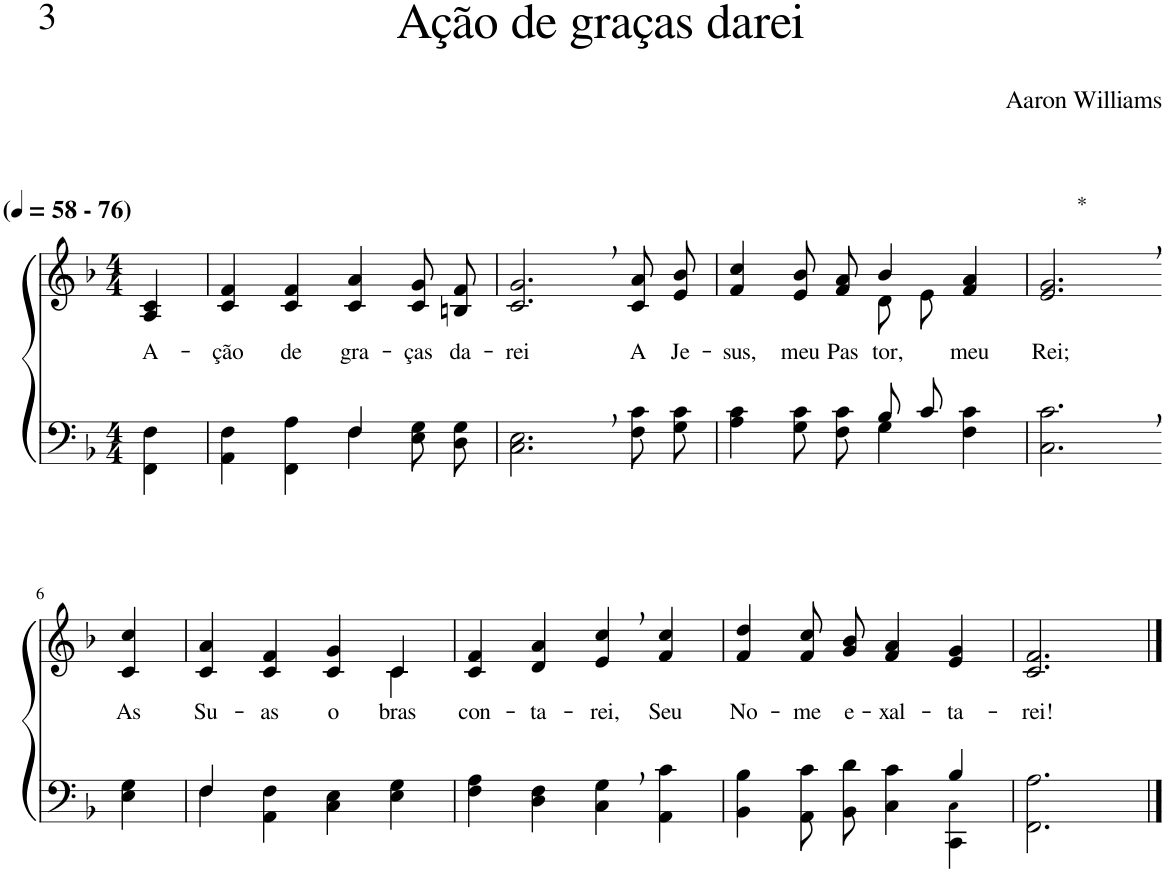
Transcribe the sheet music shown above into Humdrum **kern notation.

**kern	**kern	**text
*part2	*part1	*part1
*staff2	*staff1	*staff1
*I"Parte III e IV	*I"Parte I e II	*
*clefF4	*clefG2	*
*Trd-1c-2	*Trd-1c-2	*
*k[b-]	*k[b-]	*
*M4/4	*M4/4	*
*MM58	*MM58	*
=1	=1	=1
!	!LO:TX:a:B:t=(	!
!	!LO:TX:a:B:t=- 76)	!
!	!	!LO:LY:b
4FF\ 4F\	4A/ 4c/	A-
=2	=2	=2
*^	*	*
!	!	!	!LO:LY:b
2ryy	4AA\ 4F\	4c/ 4f/	-ção
!	!	!	!LO:LY:b
.	4FF\ 4A\	4c/ 4f/	de
!	!	!	!LO:LY:b
4F/	4F\	4c/ 4a/	gra-
!	!	!	!LO:LY:b
4ryy	8E\ 8G\L	8c/ 8g/L	-ças
!	!	!	!LO:LY:b
.	8D\ 8G\J	8Bn/ 8f/J	da-
=3	=3	=3	=3
!	!	!	!LO:LY:b
*v	*v	*	*
2.C\, 2.E\,	2.c/, 2.g/,	-rei
!	!	!LO:LY:b
8F\ 8c\L	8c/ 8a/L	A
!	!	!LO:LY:b
8G\ 8c\J	8e/ 8b-/J	Je-
=4	=4	=4
*^	*	*
!	!	!	!LO:LY:b
*	*	*^	*
2ryy	4A\ 4c\	4f/ 4cc/	2ryy	-sus,
!	!	!	!	!LO:LY:b
.	8G\ 8c\L	8e/ 8b-/L	.	meu
!	!	!	!	!LO:LY:b
.	8F\ 8c\J	8f/ 8a/J	.	Pas-
!	!	!	!	!LO:LY:b
8B-/L	4G\	4b-/	8d\L	-tor,
8c/J	.	.	8e\J	.
!	!	!	!	!LO:LY:b
4ryy	4F\ 4c\	4f/ 4a/	4ryy	meu
=5	=5	=5	=5	=5
!	!	!LO:TX:a:t=*	!	!
!	!	!	!	!LO:LY:b
*v	*v	*	*	*
*	*v	*v	*
2.C\, 2.c\,	2.e/, 2.g/,	Rei;
!!LO:LB:g=z
=6-	=6-	=6-
!	!	!LO:LY:b
4E\ 4G\	4c/ 4cc/	As
=7	=7	=7
*^	*	*
!	!	!	!LO:LY:b
*	*	*^	*
4F/	4F\	4c/ 4a/	2.ryy	Su-
!	!	!	!	!LO:LY:b
2.ryy	4AA\ 4F\	4c/ 4f/	.	-as
!	!	!	!	!LO:LY:b
.	4C\ 4E\	4c/ 4g/	.	o-
!	!	!	!	!LO:LY:b
.	4E\ 4G\	4c/	4c\	-bras
=8	=8	=8	=8	=8
!	!	!	!	!LO:LY:b
*v	*v	*	*	*
*	*v	*v	*
4F\ 4A\	4c/ 4f/	con-
!	!	!LO:LY:b
4D\ 4F\	4d/ 4a/	-ta-
!	!	!LO:LY:b
4C\, 4G\,	4e/, 4cc/,	-rei,
!	!	!LO:LY:b
4AA\ 4c\	4f/ 4cc/	Seu
=9	=9	=9
*^	*	*
!	!	!	!LO:LY:b
2.ryy	4BB-\ 4B-\	4f/ 4dd/	No-
!	!	!	!LO:LY:b
.	8AA\ 8c\L	8f/ 8cc/L	-me
!	!	!	!LO:LY:b
.	8BB-\ 8d\J	8g/ 8b-/J	e-
!	!	!	!LO:LY:b
.	4C\ 4c\	4f/ 4a/	-xal-
!	!	!	!LO:LY:b
4B-/	4CC\ 4C!\	4e/ 4g/	-ta-
=10	=10	=10	=10
!	!	!	!LO:LY:b
*v	*v	*	*
2.FF\ 2.A\	2.c/ 2.f/	-rei!
==	==	==
*-	*-	*-
